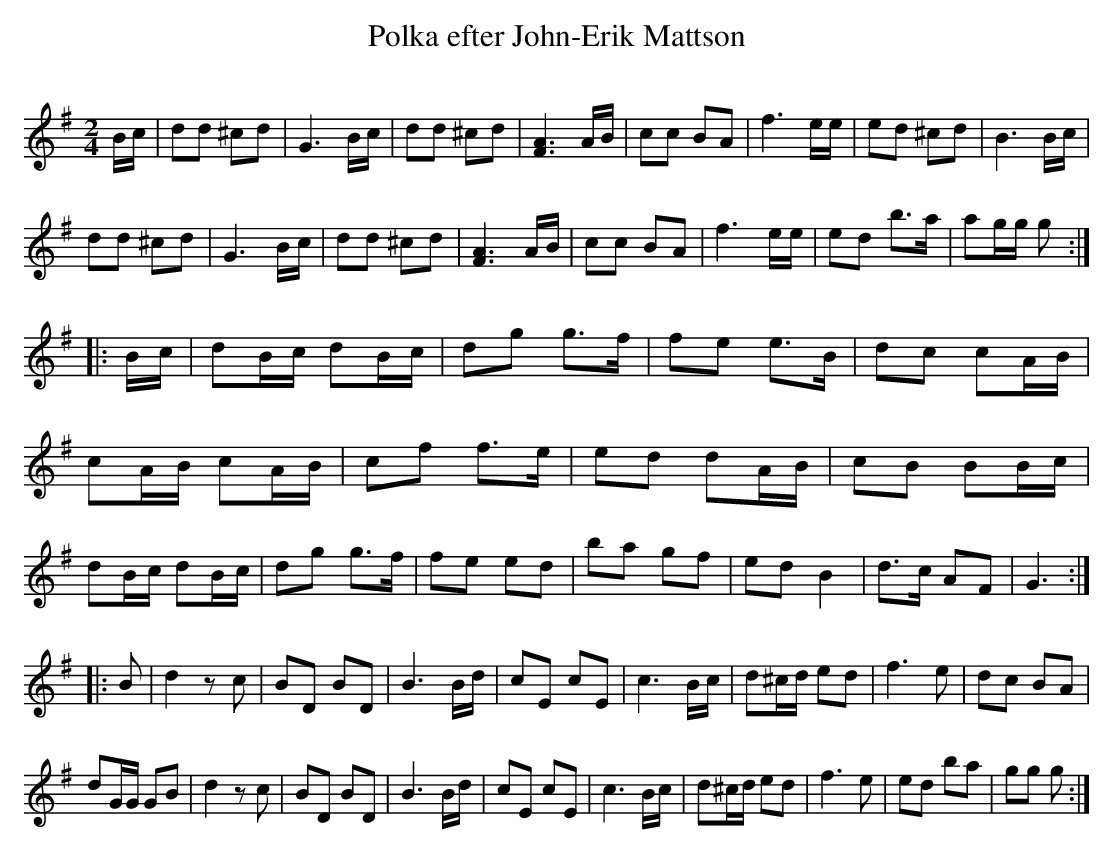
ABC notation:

X:1
T:Polka efter John-Erik Mattson
Q:180
M:2/4
L:1/8
K:G
B/c/ | \
dd ^cd | G3 B/c/ | dd ^cd | [F3A3] A/B/ | \
cc BA | f3 e/e/ | ed ^cd | B3 B/c/ |
dd ^cd | G3 B/c/ | dd ^cd | [F3A3] A/B/ | \
cc BA | f3 e/e/ | ed b>a | ag/g/ g ::
B/c/ | \
dB/c/ dB/c/ | dg g>f | fe e>B | dc cA/B/ |
cA/B/ cA/B/ | cf f>e | ed dA/B/ | cB BB/c/ |
dB/c/ dB/c/ | dg g>f | fe ed | ba gf | \
ed B2 | d>c AF | G3 ::
B | \
d2 z c | BD BD | B3 B/d/ | cE cE | \
c3 B/c/ | d^c/d/ ed | f3 e | dc BA |
dG/G/ GB | d2 z c | BD BD | B3 B/d/ | \
cE cE | c3 B/c/ | d^c/d/ ed | f3 e | \
ed ba | gg g :|
